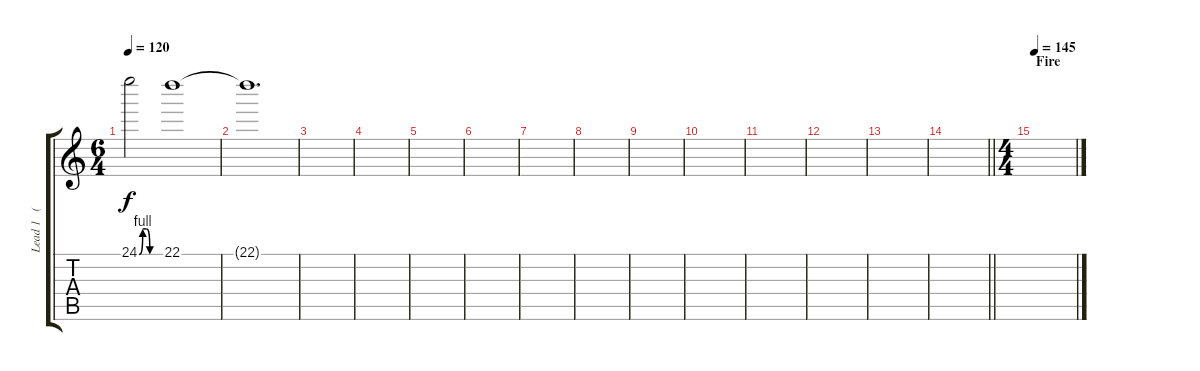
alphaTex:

\track ("Lead 1   (Dark)" "Lead 1   (") {instrument distortionguitar}
\staff {score tabs}
\tuning (E4 B3 G3 D3 A2 E2) {hide}
\ts (6 4)
\tempo 120
\clef g2
\ks c
24.1{be (custom 0 0 10 4 20 4 30 0 60 0)}.2{dy f} 22.1.1 |
22.1{t}.1{d volume 0} |
|
|
|
|
|
|
|
|
|
|
|
\barLineRight lightlight
|
\ts (4 4)
\section ("" "Fire")
\tempo 145
